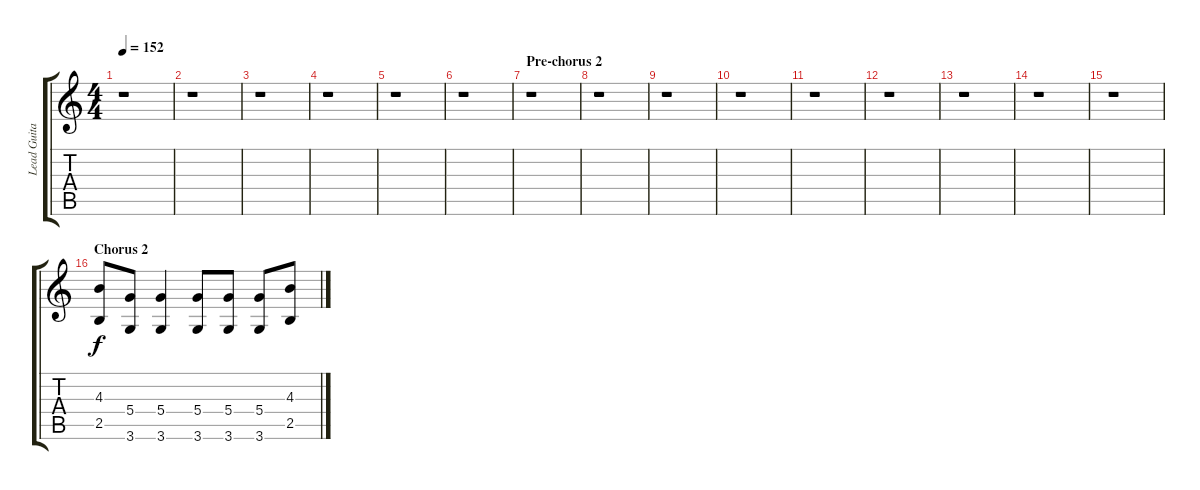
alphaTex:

\track ("Lead Guitar" "Lead Guita") {instrument overdrivenguitar}
\staff {score tabs}
\tuning (E4 B3 G3 D3 A2 E2) {hide}
\ts (4 4)
\tempo 152
\clef g2
\ks c
r.1{dy f} |
r.1 |
r.1 |
r.1 |
r.1 |
r.1 |
\section ("" "Pre-chorus 2")
r.1 |
r.1 |
r.1 |
r.1 |
r.1 |
r.1 |
r.1 |
r.1 |
r.1 |
\section ("" "Chorus 2")
(4.3 2.5).8{volume 10} (5.4 3.6).8 (5.4 3.6).4 (5.4 3.6).8 (5.4 3.6).8 (5.4 3.6).8 (4.3 2.5).8
